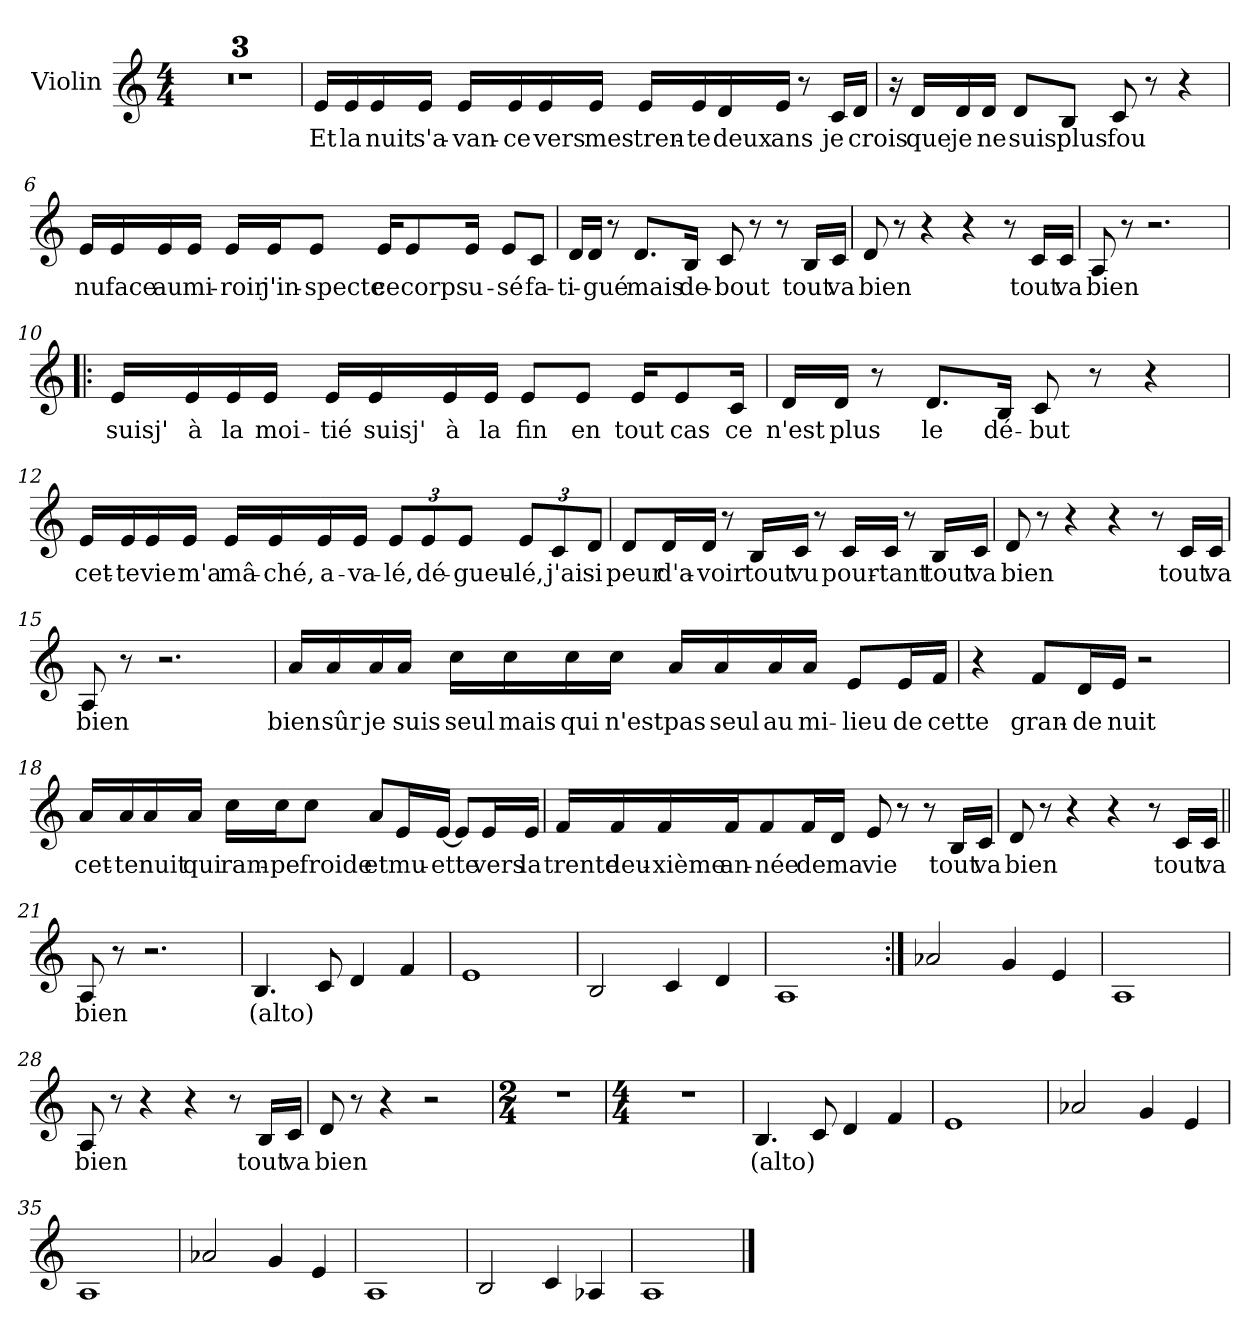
**kern	**text
*part1	*part1
*staff1	*staff1
*I"Violin	*
*I'Vln	*
*clefG2	*
*k[]	*
*C:	*
*M4/4	*
=1	=1
1r	.
=2	=2
1r	.
=3	=3
1r	.
!!LO:LB:g=z
=4	=4
16e/L	Et
16e/	la
16e/	nuit
16e/J	s'a-
16e/L	-van-
16e/	-ce
16e/	vers
16e/J	mes
16e/L	tren-
16e/	-te
16d/	deux
16e/J	ans
8r	.
16c/L	je
16d/J	crois
=5	=5
16r	.
16d/L	que
16d/	je
16d/J	ne
8d/L	suis
8B/J	plus
8c/	fou
8r	.
4r	.
!!LO:LB:g=z
=6	=6
16e/L	nu
16e/	-face
16e/	au
16e/J	mi-
16e/L	-roir
16e/	j'in-
8e/J	-specte
16e/L	ce
8e/	corps
16e/J	u-
8e/L	-sé
8c/J	fa-
=7	=7
16d/L	-ti-
16d/J	-gué
8r	.
8.d/L	mais
16B/J	de-
8c/	-bout
8r	.
8r	.
16B/L	tout
16c/J	va
=8	=8
8d/	bien
8r	.
4r	.
4r	.
8r	.
16c/L	tout
16c/J	va
=9	=9
8A/	bien
8r	.
2.r	.
!!LO:LB:g=z
=10!|:	=10!|:
16e/L	suisj'
16e/	à
16e/	la
16e/J	moi-
16e/L	-tié
16e/	suisj'
16e/	à
16e/J	la
8e/L	fin
8e/J	en
16e/L	tout
8e/	cas
16c/J	ce
=11	=11
16d/L	n'est
16d/J	plus
8r	.
8.d/L	le
16B/J	dé-
8c/	-but
8r	.
4r	.
!!LO:LB:g=z
=12	=12
16e/L	cet-
16e/	-te
16e/	vie
16e/J	m'a
16e/L	mâ-
16e/	ché,
16e/	a-
16e/J	-va-
*Xbrackettup	*
12e/L	-lé,
12e/	dé-
12e/J	-gueu-
12e/L	-lé,
12c/	j'ai
12d/J	si
=13	=13
8d/L	peur
16d/	d'a-
16d/J	-voir
8r	.
16B/L	tout
16c/J	vu
8r	.
16c/L	pour-
16c/J	-tant
8r	.
16B/L	tout
16c/J	va
=14	=14
8d/	bien
8r	.
4r	.
4r	.
8r	.
16c/L	tout
16c/J	va
!!LO:LB:g=z
=15	=15
8A/	bien
8r	.
2.r	.
=16	=16
16a/L	bien
16a/	sûr
16a/	je
16a/J	suis
16cc\L	seul
16cc\	mais
16cc\	qui
16cc\J	n'est
16a/L	pas
16a/	seul
16a/	au
16a/J	mi-
8e/L	-lieu
16e/	de
16f/J	cette
=17	=17
4r	.
8f/L	gran-
16d/	-de
16e/J	nuit
2r	.
=18	=18
16a/L	cet-
16a/	-te
16a/	nuit
16a/J	qui
16cc\L	ram-
16cc\	-pe
8cc\J	froide
8a/L	et
16e/	mu-
[16e/J	-ette
8e/L]	.
16e/	vers
16e/J	la
=19	=19
16f/L	trente
16f/	deu-
16f/	-xième
16f/	an-
8f/	-née
16f/	de
16d/J	ma
8e/	vie
8r	.
8r	.
16B/L	tout
16c/J	va
=20	=20
8d/	bien
8r	.
4r	.
4r	.
8r	.
16c/L	tout
16c/J	va
!!LO:LB:g=z
=21||	=21||
8A/	bien
8r	.
2.r	.
=22	=22
4.B/	(alto)
8c/	.
4d/	.
4f/	.
=23	=23
1e	.
=24	=24
2B/	.
4c/	.
4d/	.
=25	=25
1A	.
=26:|!	=26:|!
2a-X/	.
4g/	.
4e/	.
=27	=27
1A	.
!!LO:LB:g=z
=28	=28
8A/	bien
8r	.
4r	.
4r	.
8r	.
16B/L	tout
16c/J	va
=29	=29
8d/	bien
8r	.
4r	.
2r	.
=30	=30
*M2/4	*
2r	.
=31	=31
*M4/4	*
1r	.
!!LO:LB:g=z
=32	=32
4.B/	(alto)
8c/	.
4d/	.
4f/	.
=33	=33
1e	.
=34	=34
2a-X/	.
4g/	.
4e/	.
=35	=35
1A	.
=36	=36
2a-X/	.
4g/	.
4e/	.
=37	=37
1A	.
=38	=38
2B/	.
4c/	.
4A-X/	.
=39	=39
1A	.
==	==
*-	*-
